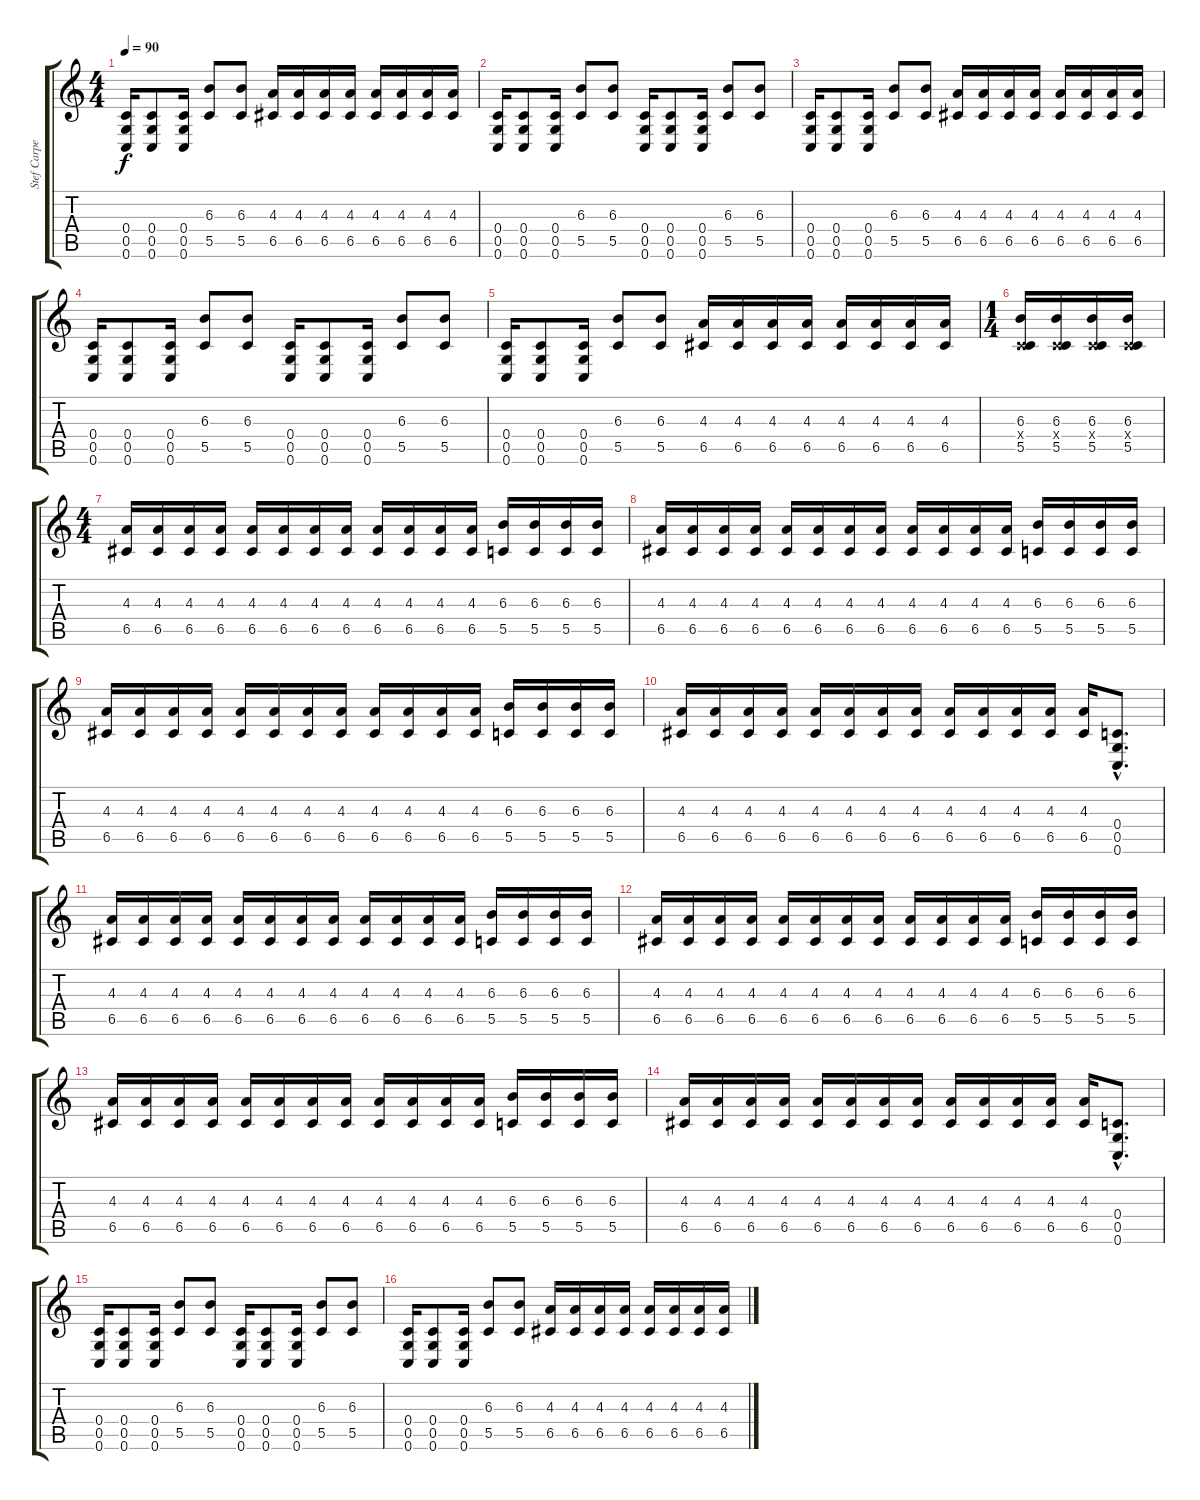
\track ("Stef Carpenter - Guitar" "Stef Carpe") {instrument overdrivenguitar}
\staff {score tabs}
\tuning (D4 A3 F3 C3 G2 C2) {hide}
\ts (4 4)
\tempo 90
\clef g2
\ks c
(0.4 0.5 0.6).16{dy f instrument distortionguitar} (0.4 0.5 0.6).8{instrument distortionguitar} (0.4 0.5 0.6).16 (6.3 5.5).8 (6.3 5.5).8 (4.3 6.5).16 (4.3 6.5).16 (4.3 6.5).16 (4.3 6.5).16 (4.3 6.5).16 (4.3 6.5).16 (4.3 6.5).16 (4.3 6.5).16 |
(0.4 0.5 0.6).16{volume 16 instrument distortionguitar} (0.4 0.5 0.6).8{volume 16 instrument distortionguitar} (0.4 0.5 0.6).16 (6.3 5.5).8 (6.3 5.5).8 (0.4 0.5 0.6).16 (0.4 0.5 0.6).8 (0.4 0.5 0.6).16 (6.3 5.5).8 (6.3 5.5).8 |
(0.4 0.5 0.6).16{instrument distortionguitar} (0.4 0.5 0.6).8{instrument distortionguitar} (0.4 0.5 0.6).16 (6.3 5.5).8 (6.3 5.5).8 (4.3 6.5).16 (4.3 6.5).16 (4.3 6.5).16 (4.3 6.5).16 (4.3 6.5).16 (4.3 6.5).16 (4.3 6.5).16 (4.3 6.5).16 |
(0.4 0.5 0.6).16{volume 16 instrument distortionguitar} (0.4 0.5 0.6).8{volume 16 instrument distortionguitar} (0.4 0.5 0.6).16 (6.3 5.5).8 (6.3 5.5).8 (0.4 0.5 0.6).16 (0.4 0.5 0.6).8 (0.4 0.5 0.6).16 (6.3 5.5).8 (6.3 5.5).8 |
(0.4 0.5 0.6).16{instrument distortionguitar} (0.4 0.5 0.6).8{instrument distortionguitar} (0.4 0.5 0.6).16 (6.3 5.5).8 (6.3 5.5).8 (4.3 6.5).16 (4.3 6.5).16 (4.3 6.5).16 (4.3 6.5).16 (4.3 6.5).16 (4.3 6.5).16 (4.3 6.5).16 (4.3 6.5).16 |
\ts (1 4)
(6.3 0.4{x} 5.5).16{volume 16 instrument distortionguitar} (6.3 0.4{x} 5.5).16{volume 16 instrument distortionguitar} (6.3 0.4{x} 5.5).16 (6.3 0.4{x} 5.5).16 |
\ts (4 4)
(4.3 6.5).16{volume 10} (4.3 6.5).16 (4.3 6.5).16 (4.3 6.5).16 (4.3 6.5).16 (4.3 6.5).16 (4.3 6.5).16 (4.3 6.5).16 (4.3 6.5).16 (4.3 6.5).16 (4.3 6.5).16 (4.3 6.5).16 (6.3 5.5).16 (6.3 5.5).16 (6.3 5.5).16 (6.3 5.5).16 |
(4.3 6.5).16 (4.3 6.5).16 (4.3 6.5).16 (4.3 6.5).16 (4.3 6.5).16 (4.3 6.5).16 (4.3 6.5).16 (4.3 6.5).16 (4.3 6.5).16 (4.3 6.5).16 (4.3 6.5).16 (4.3 6.5).16 (6.3 5.5).16 (6.3 5.5).16 (6.3 5.5).16 (6.3 5.5).16 |
(4.3 6.5).16{volume 10} (4.3 6.5).16 (4.3 6.5).16 (4.3 6.5).16 (4.3 6.5).16 (4.3 6.5).16 (4.3 6.5).16 (4.3 6.5).16 (4.3 6.5).16 (4.3 6.5).16 (4.3 6.5).16 (4.3 6.5).16 (6.3 5.5).16 (6.3 5.5).16 (6.3 5.5).16 (6.3 5.5).16 |
(4.3 6.5).16{volume 10} (4.3 6.5).16 (4.3 6.5).16 (4.3 6.5).16 (4.3 6.5).16 (4.3 6.5).16 (4.3 6.5).16 (4.3 6.5).16 (4.3 6.5).16 (4.3 6.5).16 (4.3 6.5).16 (4.3 6.5).16 (4.3 6.5).16 (0.4{hac} 0.5{hac} 0.6{hac}).8{d volume 16 instrument distortionguitar} |
(4.3 6.5).16{volume 10} (4.3 6.5).16 (4.3 6.5).16 (4.3 6.5).16 (4.3 6.5).16 (4.3 6.5).16 (4.3 6.5).16 (4.3 6.5).16 (4.3 6.5).16 (4.3 6.5).16 (4.3 6.5).16 (4.3 6.5).16 (6.3 5.5).16 (6.3 5.5).16 (6.3 5.5).16 (6.3 5.5).16 |
(4.3 6.5).16{volume 10} (4.3 6.5).16 (4.3 6.5).16 (4.3 6.5).16 (4.3 6.5).16 (4.3 6.5).16 (4.3 6.5).16 (4.3 6.5).16 (4.3 6.5).16 (4.3 6.5).16 (4.3 6.5).16 (4.3 6.5).16 (6.3 5.5).16 (6.3 5.5).16 (6.3 5.5).16 (6.3 5.5).16 |
(4.3 6.5).16{volume 10} (4.3 6.5).16 (4.3 6.5).16 (4.3 6.5).16 (4.3 6.5).16 (4.3 6.5).16 (4.3 6.5).16 (4.3 6.5).16 (4.3 6.5).16 (4.3 6.5).16 (4.3 6.5).16 (4.3 6.5).16 (6.3 5.5).16 (6.3 5.5).16 (6.3 5.5).16 (6.3 5.5).16 |
(4.3 6.5).16{volume 10} (4.3 6.5).16 (4.3 6.5).16 (4.3 6.5).16 (4.3 6.5).16 (4.3 6.5).16 (4.3 6.5).16 (4.3 6.5).16 (4.3 6.5).16 (4.3 6.5).16 (4.3 6.5).16 (4.3 6.5).16 (4.3 6.5).16 (0.4{hac} 0.5{hac} 0.6{hac}).8{d volume 16 instrument distortionguitar} |
(0.4 0.5 0.6).16{volume 16 instrument distortionguitar} (0.4 0.5 0.6).8{volume 16 instrument distortionguitar} (0.4 0.5 0.6).16 (6.3 5.5).8 (6.3 5.5).8 (0.4 0.5 0.6).16 (0.4 0.5 0.6).8 (0.4 0.5 0.6).16 (6.3 5.5).8 (6.3 5.5).8 |
(0.4 0.5 0.6).16{instrument distortionguitar} (0.4 0.5 0.6).8{instrument distortionguitar} (0.4 0.5 0.6).16 (6.3 5.5).8 (6.3 5.5).8 (4.3 6.5).16 (4.3 6.5).16 (4.3 6.5).16 (4.3 6.5).16 (4.3 6.5).16 (4.3 6.5).16 (4.3 6.5).16 (4.3 6.5).16
